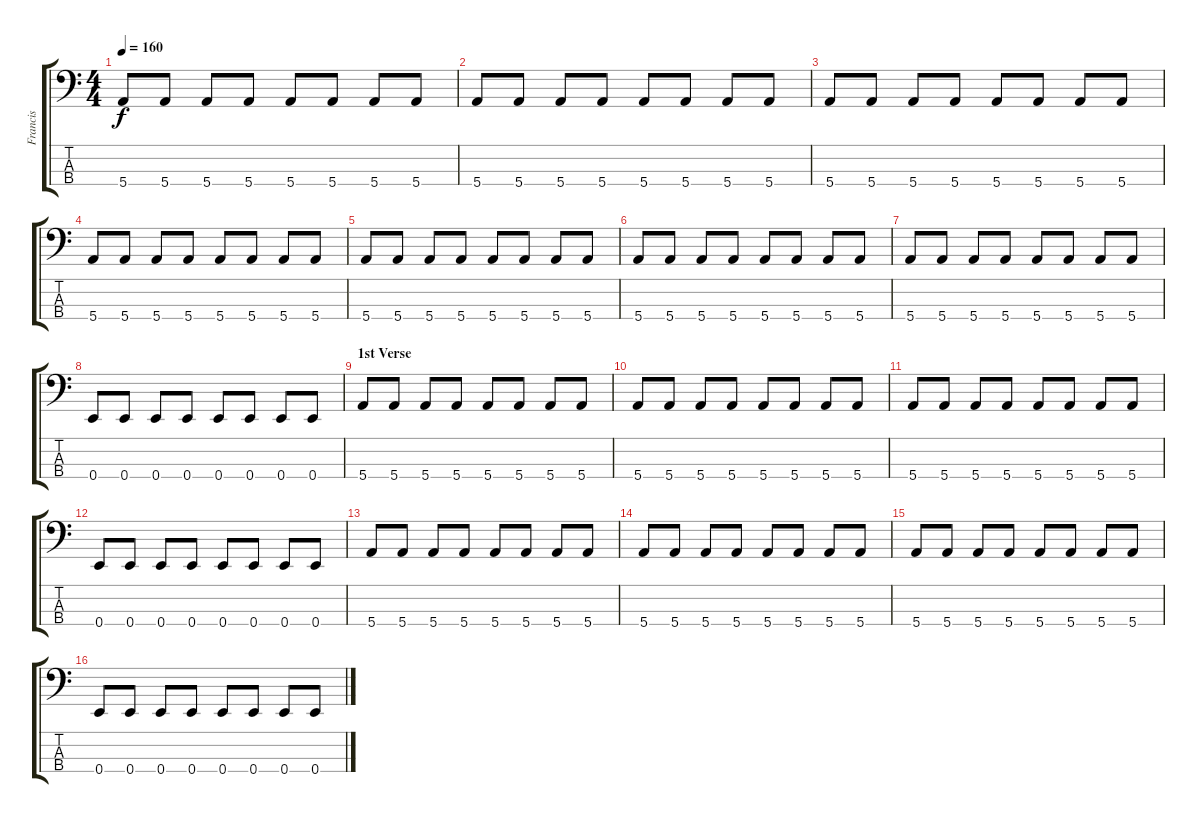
\track ("Francis" "Francis") {instrument electricbassfinger}
\staff {score tabs}
\tuning (G2 D2 A1 E1) {hide}
\ts (4 4)
\tempo 160
\clef f4
\ks c
5.4.8{dy f} 5.4.8 5.4.8 5.4.8 5.4.8 5.4.8 5.4.8 5.4.8 |
5.4.8 5.4.8 5.4.8 5.4.8 5.4.8 5.4.8 5.4.8 5.4.8 |
5.4.8 5.4.8 5.4.8 5.4.8 5.4.8 5.4.8 5.4.8 5.4.8 |
5.4.8 5.4.8 5.4.8 5.4.8 5.4.8 5.4.8 5.4.8 5.4.8 |
5.4.8 5.4.8 5.4.8 5.4.8 5.4.8 5.4.8 5.4.8 5.4.8 |
5.4.8 5.4.8 5.4.8 5.4.8 5.4.8 5.4.8 5.4.8 5.4.8 |
5.4.8 5.4.8 5.4.8 5.4.8 5.4.8 5.4.8 5.4.8 5.4.8 |
0.4.8 0.4.8 0.4.8 0.4.8 0.4.8 0.4.8 0.4.8 0.4.8 |
\section ("" "1st Verse")
5.4.8 5.4.8 5.4.8 5.4.8 5.4.8 5.4.8 5.4.8 5.4.8 |
5.4.8 5.4.8 5.4.8 5.4.8 5.4.8 5.4.8 5.4.8 5.4.8 |
5.4.8 5.4.8 5.4.8 5.4.8 5.4.8 5.4.8 5.4.8 5.4.8 |
0.4.8 0.4.8 0.4.8 0.4.8 0.4.8 0.4.8 0.4.8 0.4.8 |
5.4.8 5.4.8 5.4.8 5.4.8 5.4.8 5.4.8 5.4.8 5.4.8 |
5.4.8 5.4.8 5.4.8 5.4.8 5.4.8 5.4.8 5.4.8 5.4.8 |
5.4.8 5.4.8 5.4.8 5.4.8 5.4.8 5.4.8 5.4.8 5.4.8 |
0.4.8 0.4.8 0.4.8 0.4.8 0.4.8 0.4.8 0.4.8 0.4.8
